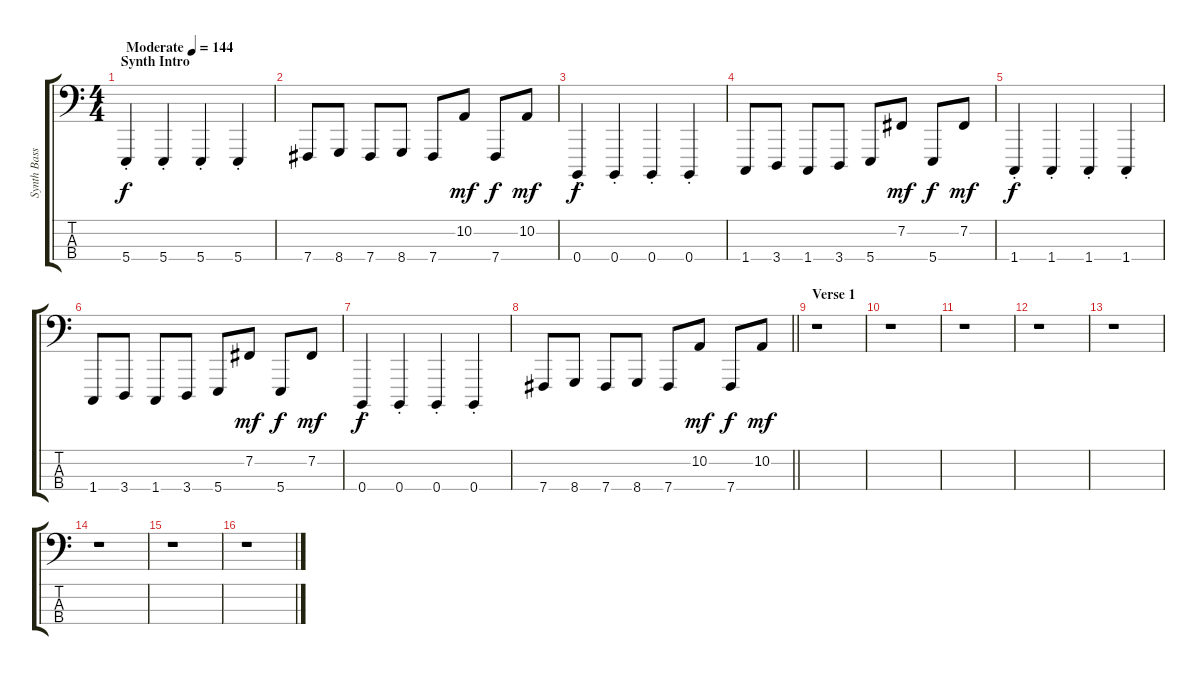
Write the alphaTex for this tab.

\track ("Synth Bass" "Synth Bass") {instrument synthbrass1}
\staff {score tabs}
\tuning (E2 B1 Gb1 B0) {hide}
\ts (4 4)
\section ("" "Synth Intro")
\tempo (144 "Moderate")
\clef f4
\ks c
5.4{st}.4{dy f instrument synthbrass1} 5.4{st}.4 5.4{st}.4 5.4{st}.4 |
7.4.8 8.4.8 7.4.8 8.4.8 7.4.8 10.2.8{dy mf} 7.4.8{dy f} 10.2.8{dy mf} |
0.4{st}.4{dy f} 0.4{st}.4 0.4{st}.4 0.4{st}.4 |
1.4.8 3.4.8 1.4.8 3.4.8 5.4.8 7.2.8{dy mf} 5.4.8{dy f} 7.2.8{dy mf} |
1.4{st}.4{dy f} 1.4{st}.4 1.4{st}.4 1.4{st}.4 |
1.4.8 3.4.8 1.4.8 3.4.8 5.4.8 7.2.8{dy mf} 5.4.8{dy f} 7.2.8{dy mf} |
0.4{st}.4{dy f} 0.4{st}.4 0.4{st}.4 0.4{st}.4 |
\barLineRight lightlight
7.4.8 8.4.8 7.4.8 8.4.8 7.4.8 10.2.8{dy mf} 7.4.8{dy f} 10.2.8{dy mf} |
\section ("" "Verse 1")
r.1 |
r.1 |
r.1 |
r.1 |
r.1 |
r.1 |
r.1 |
r.1
